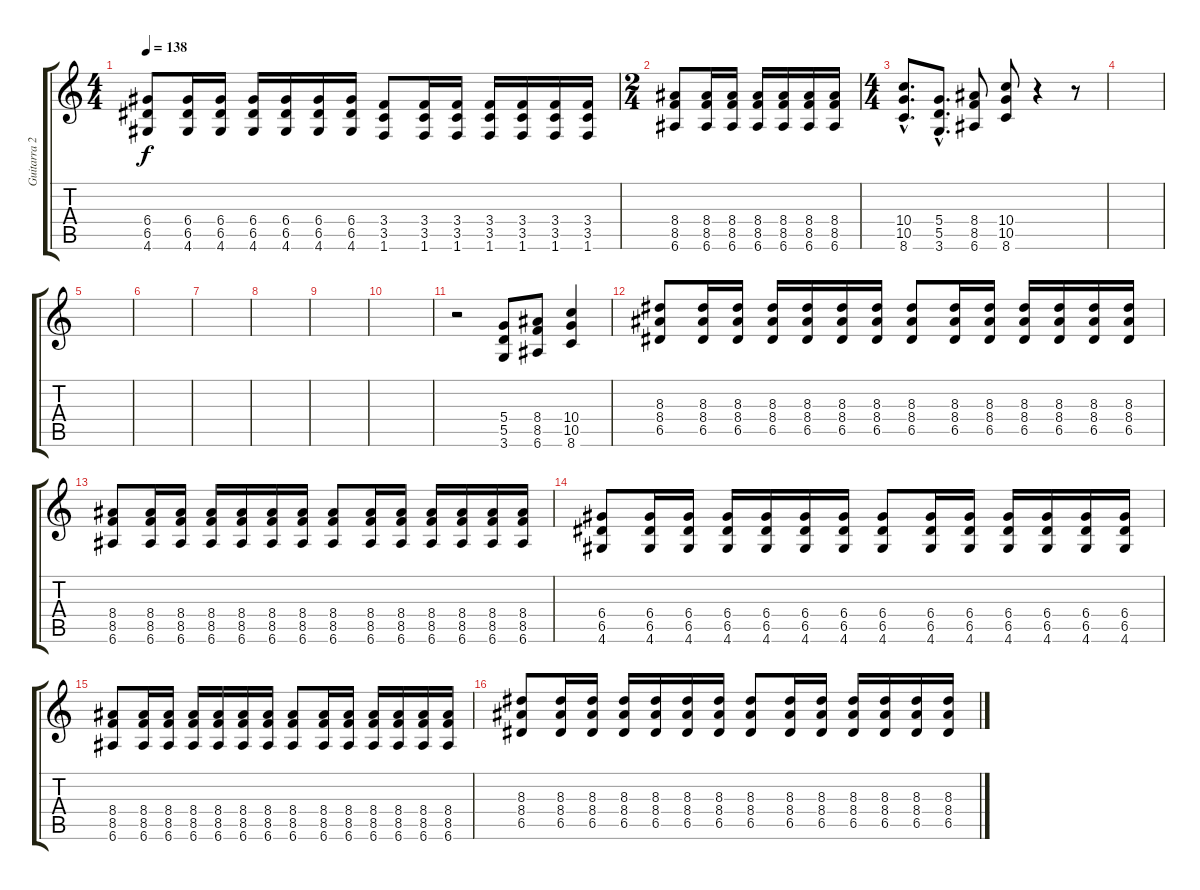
\track ("Guitarra 2" "Guitarra 2") {instrument distortionguitar}
\staff {score tabs}
\tuning (E4 B3 G3 D3 A2 E2) {hide}
\ts (4 4)
\tempo 138
\clef g2
\ks c
(6.4 6.5 4.6).8{dy f} (6.4 6.5 4.6).16 (6.4 6.5 4.6).16 (6.4 6.5 4.6).16 (6.4 6.5 4.6).16 (6.4 6.5 4.6).16 (6.4 6.5 4.6).16 (3.4 3.5 1.6).8 (3.4 3.5 1.6).16 (3.4 3.5 1.6).16 (3.4 3.5 1.6).16 (3.4 3.5 1.6).16 (3.4 3.5 1.6).16 (3.4 3.5 1.6).16 |
\ts (2 4)
(8.4 8.5 6.6).8 (8.4 8.5 6.6).16 (8.4 8.5 6.6).16 (8.4 8.5 6.6).16 (8.4 8.5 6.6).16 (8.4 8.5 6.6).16 (8.4 8.5 6.6).16 |
\ts (4 4)
(10.4{hac} 10.5{hac} 8.6{hac}).8{d} (5.4{hac} 5.5{hac} 3.6{hac}).8{d} (8.4 8.5 6.6).8 (10.4 10.5 8.6).8 r.4 r.8 |
|
|
|
|
|
|
|
r.2 (5.4 5.5 3.6).8 (8.4 8.5 6.6).8 (10.4 10.5 8.6).4 |
(8.3 8.4 6.5).8 (8.3 8.4 6.5).16 (8.3 8.4 6.5).16 (8.3 8.4 6.5).16 (8.3 8.4 6.5).16 (8.3 8.4 6.5).16 (8.3 8.4 6.5).16 (8.3 8.4 6.5).8 (8.3 8.4 6.5).16 (8.3 8.4 6.5).16 (8.3 8.4 6.5).16 (8.3 8.4 6.5).16 (8.3 8.4 6.5).16 (8.3 8.4 6.5).16 |
(8.4 8.5 6.6).8 (8.4 8.5 6.6).16 (8.4 8.5 6.6).16 (8.4 8.5 6.6).16 (8.4 8.5 6.6).16 (8.4 8.5 6.6).16 (8.4 8.5 6.6).16 (8.4 8.5 6.6).8 (8.4 8.5 6.6).16 (8.4 8.5 6.6).16 (8.4 8.5 6.6).16 (8.4 8.5 6.6).16 (8.4 8.5 6.6).16 (8.4 8.5 6.6).16 |
(6.4 6.5 4.6).8 (6.4 6.5 4.6).16 (6.4 6.5 4.6).16 (6.4 6.5 4.6).16 (6.4 6.5 4.6).16 (6.4 6.5 4.6).16 (6.4 6.5 4.6).16 (6.4 6.5 4.6).8 (6.4 6.5 4.6).16 (6.4 6.5 4.6).16 (6.4 6.5 4.6).16 (6.4 6.5 4.6).16 (6.4 6.5 4.6).16 (6.4 6.5 4.6).16 |
(8.4 8.5 6.6).8 (8.4 8.5 6.6).16 (8.4 8.5 6.6).16 (8.4 8.5 6.6).16 (8.4 8.5 6.6).16 (8.4 8.5 6.6).16 (8.4 8.5 6.6).16 (8.4 8.5 6.6).8 (8.4 8.5 6.6).16 (8.4 8.5 6.6).16 (8.4 8.5 6.6).16 (8.4 8.5 6.6).16 (8.4 8.5 6.6).16 (8.4 8.5 6.6).16 |
(8.3 8.4 6.5).8 (8.3 8.4 6.5).16 (8.3 8.4 6.5).16 (8.3 8.4 6.5).16 (8.3 8.4 6.5).16 (8.3 8.4 6.5).16 (8.3 8.4 6.5).16 (8.3 8.4 6.5).8 (8.3 8.4 6.5).16 (8.3 8.4 6.5).16 (8.3 8.4 6.5).16 (8.3 8.4 6.5).16 (8.3 8.4 6.5).16 (8.3 8.4 6.5).16
